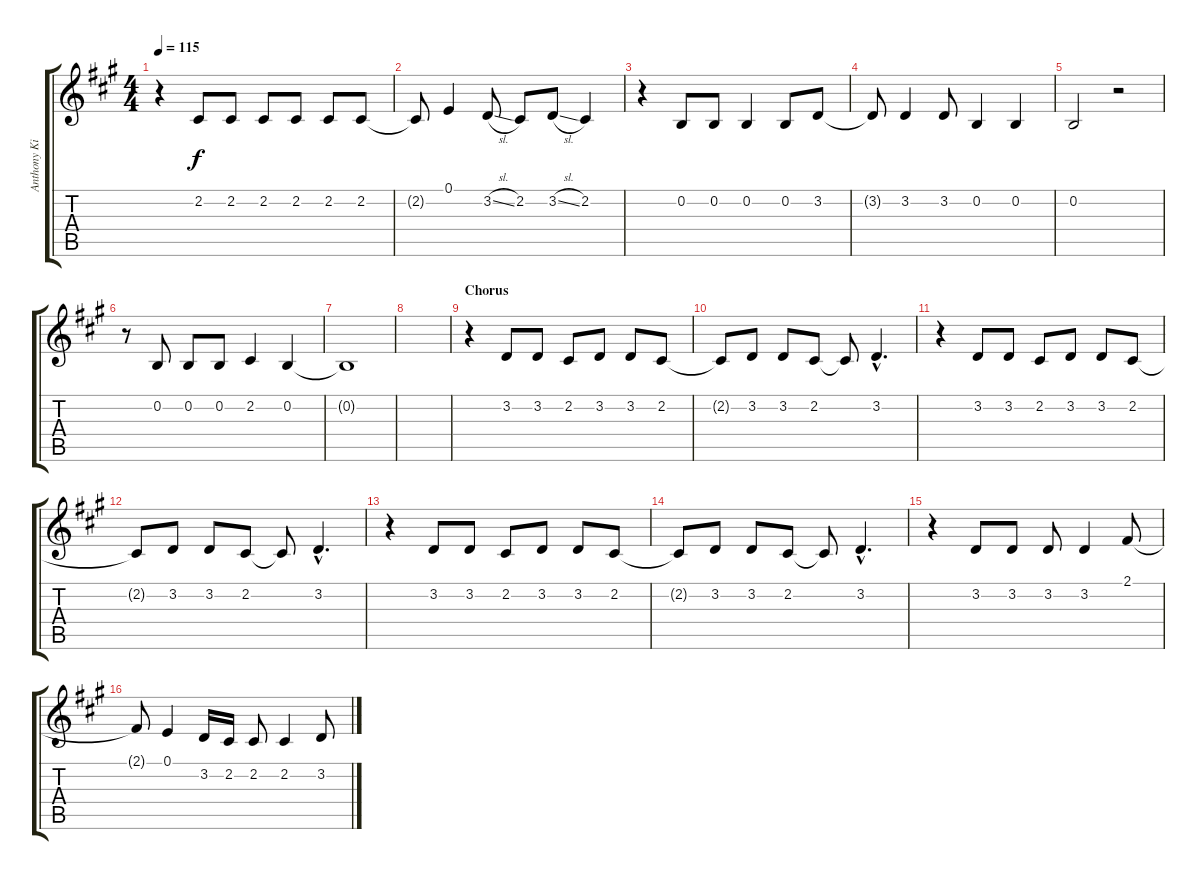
\track ("Anthony Kiedis" "Anthony Ki") {instrument clarinet}
\staff {score tabs}
\tuning (E4 B3 G3 D3 A2 E2) {hide}
\ts (4 4)
\tempo 115
\clef g2
\ks a
r.4{dy f} 2.2.8 2.2.8 2.2.8 2.2.8 2.2.8 2.2.8 |
2.2{t}.8 0.1.4 3.2{sl}.8 2.2.8 3.2{sl}.8 2.2.4 |
r.4 0.2.8 0.2.8 0.2.4 0.2.8 3.2.8 |
3.2{t}.8 3.2.4 3.2.8 0.2.4 0.2.4 |
0.2.2 r.2 |
r.8 0.2.8 0.2.8 0.2.8 2.2.4 0.2.4 |
0.2{t}.1 |
|
\section ("" "Chorus")
r.4 3.2.8 3.2.8 2.2.8 3.2.8 3.2.8 2.2.8 |
2.2{t}.8 3.2.8 3.2.8 2.2.8 2.2{t}.8 3.2{hac}.4{d} |
r.4 3.2.8 3.2.8 2.2.8 3.2.8 3.2.8 2.2.8 |
2.2{t}.8 3.2.8 3.2.8 2.2.8 2.2{t}.8 3.2{hac}.4{d} |
r.4 3.2.8 3.2.8 2.2.8 3.2.8 3.2.8 2.2.8 |
2.2{t}.8 3.2.8 3.2.8 2.2.8 2.2{t}.8 3.2{hac}.4{d} |
r.4 3.2.8 3.2.8 3.2.8 3.2.4 2.1.8 |
2.1{t}.8 0.1.4 3.2.16 2.2.16 2.2.8 2.2.4 3.2.8
